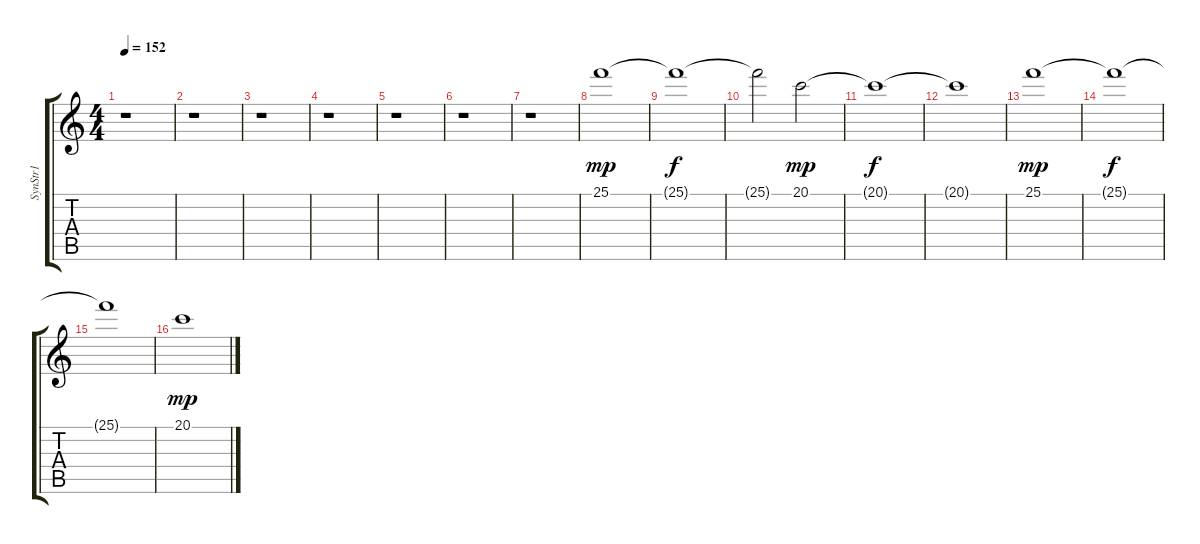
\track ("SynStr1 " "SynStr1 ") {instrument synthstrings1}
\staff {score tabs}
\tuning (E4 B3 G3 D3 A2 E2) {hide}
\ts (4 4)
\tempo 152
\clef g2
\ks c
r.1{dy mp} |
r.1 |
r.1 |
r.1 |
r.1 |
r.1 |
r.1 |
25.1.1 |
25.1{t}.1{dy f} |
25.1{t}.2 20.1.2{dy mp} |
20.1{t}.1{dy f} |
20.1{t}.1 |
25.1.1{dy mp} |
25.1{t}.1{dy f} |
25.1{t}.1 |
20.1.1{dy mp}
